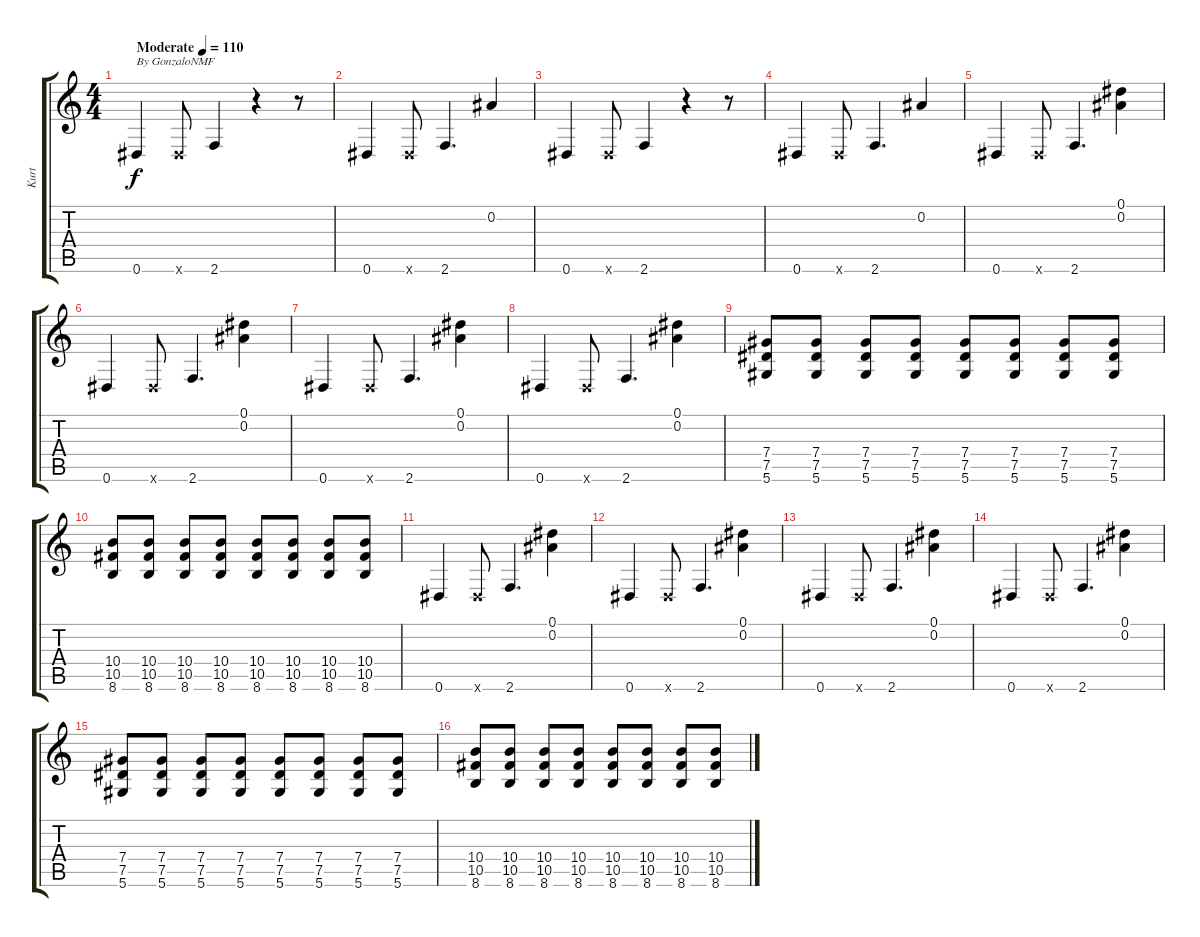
\track ("Kurt" "Kurt") {instrument electricguitarjazz}
\staff {score tabs}
\tuning (Eb4 Bb3 Gb3 Db3 Ab2 Eb2) {hide}
\ts (4 4)
\tempo (110 "Moderate")
\clef g2
\ks c
0.6.4{txt "By GonzaloNMF " dy f instrument electricguitarmuted} 0.6{x}.8 2.6.4 r.4 r.8 |
0.6.4 0.6{x}.8 2.6.4{d} 0.2.4 |
0.6.4 0.6{x}.8 2.6.4 r.4 r.8 |
0.6.4 0.6{x}.8 2.6.4{d} 0.2.4 |
0.6.4{instrument electricguitarclean} 0.6{x}.8 2.6.4{d} (0.1 0.2).4 |
0.6.4 0.6{x}.8 2.6.4{d} (0.1 0.2).4 |
0.6.4 0.6{x}.8 2.6.4{d} (0.1 0.2).4 |
0.6.4 0.6{x}.8 2.6.4{d} (0.1 0.2).4 |
(7.4 7.5 5.6).8{instrument distortionguitar} (7.4 7.5 5.6).8 (7.4 7.5 5.6).8 (7.4 7.5 5.6).8 (7.4 7.5 5.6).8 (7.4 7.5 5.6).8 (7.4 7.5 5.6).8 (7.4 7.5 5.6).8 |
(10.4 10.5 8.6).8 (10.4 10.5 8.6).8 (10.4 10.5 8.6).8 (10.4 10.5 8.6).8 (10.4 10.5 8.6).8 (10.4 10.5 8.6).8 (10.4 10.5 8.6).8 (10.4 10.5 8.6).8 |
0.6.4{instrument electricguitarclean} 0.6{x}.8 2.6.4{d} (0.1 0.2).4 |
0.6.4 0.6{x}.8 2.6.4{d} (0.1 0.2).4 |
0.6.4 0.6{x}.8 2.6.4{d} (0.1 0.2).4 |
0.6.4 0.6{x}.8 2.6.4{d} (0.1 0.2).4 |
(7.4 7.5 5.6).8{instrument distortionguitar} (7.4 7.5 5.6).8 (7.4 7.5 5.6).8 (7.4 7.5 5.6).8 (7.4 7.5 5.6).8 (7.4 7.5 5.6).8 (7.4 7.5 5.6).8 (7.4 7.5 5.6).8 |
(10.4 10.5 8.6).8 (10.4 10.5 8.6).8 (10.4 10.5 8.6).8 (10.4 10.5 8.6).8 (10.4 10.5 8.6).8 (10.4 10.5 8.6).8 (10.4 10.5 8.6).8 (10.4 10.5 8.6).8
